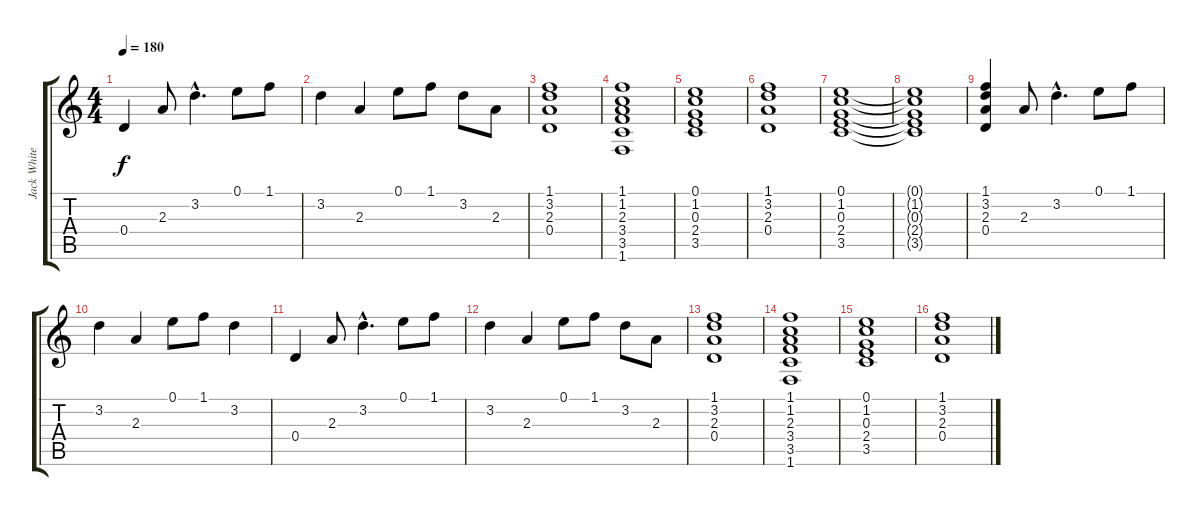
\track ("Jack White" "Jack White") {instrument electricguitarclean}
\staff {score tabs}
\tuning (E4 B3 G3 D3 A2 E2) {hide}
\ts (4 4)
\tempo 180
\clef g2
\ks c
0.4.4{dy f} 2.3.8 3.2{hac}.4{d} 0.1.8 1.1.8 |
3.2.4 2.3.4 0.1.8 1.1.8 3.2.8 2.3.8 |
(1.1 3.2 2.3 0.4).1 |
(1.1 1.2 2.3 3.4 3.5 1.6).1 |
(0.1 1.2 0.3 2.4 3.5).1 |
(1.1 3.2 2.3 0.4).1 |
(0.1 1.2 0.3 2.4 3.5).1 |
(0.1{t} 1.2{t} 0.3{t} 2.4{t} 3.5{t}).1 |
(1.1 3.2 2.3 0.4).4 2.3.8 3.2{hac}.4{d} 0.1.8 1.1.8 |
3.2.4 2.3.4 0.1.8 1.1.8 3.2.4 |
0.4.4 2.3.8 3.2{hac}.4{d} 0.1.8 1.1.8 |
3.2.4 2.3.4 0.1.8 1.1.8 3.2.8 2.3.8 |
(1.1 3.2 2.3 0.4).1 |
(1.1 1.2 2.3 3.4 3.5 1.6).1 |
(0.1 1.2 0.3 2.4 3.5).1 |
(1.1 3.2 2.3 0.4).1
